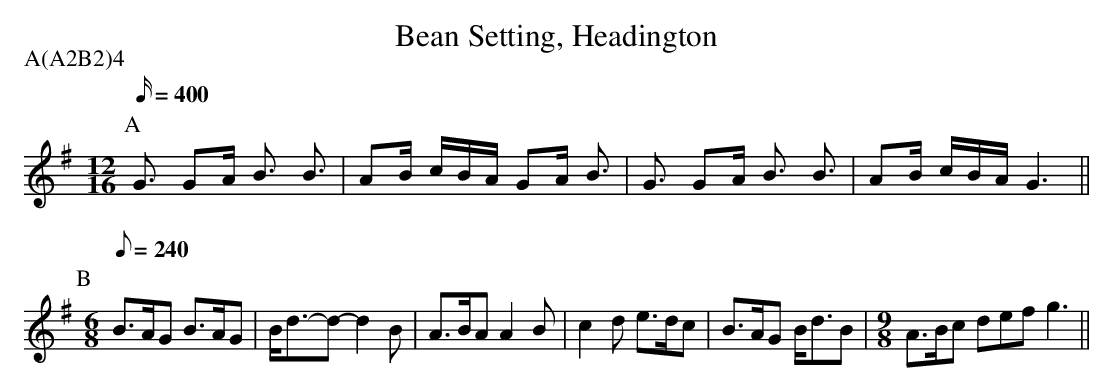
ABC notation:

X:1
T:Bean Setting, Headington
M:12/16
L:1/16
P:A(A2B2)4
K:G
P:A
Q:400
G3  G2A B3  B3|A2B cBA G2A B3|G3  G2A B3  B3|A2B cBA G6    ||
P:B
M:6/8
L:1/8
Q:240
B>AG    B>AG  |B<d-d-  d2B   |A>BA    A2B   |c2d     e>dc  |\
B>AG    B<dB  |\
M:9/8
A>Bc def g3  ||
